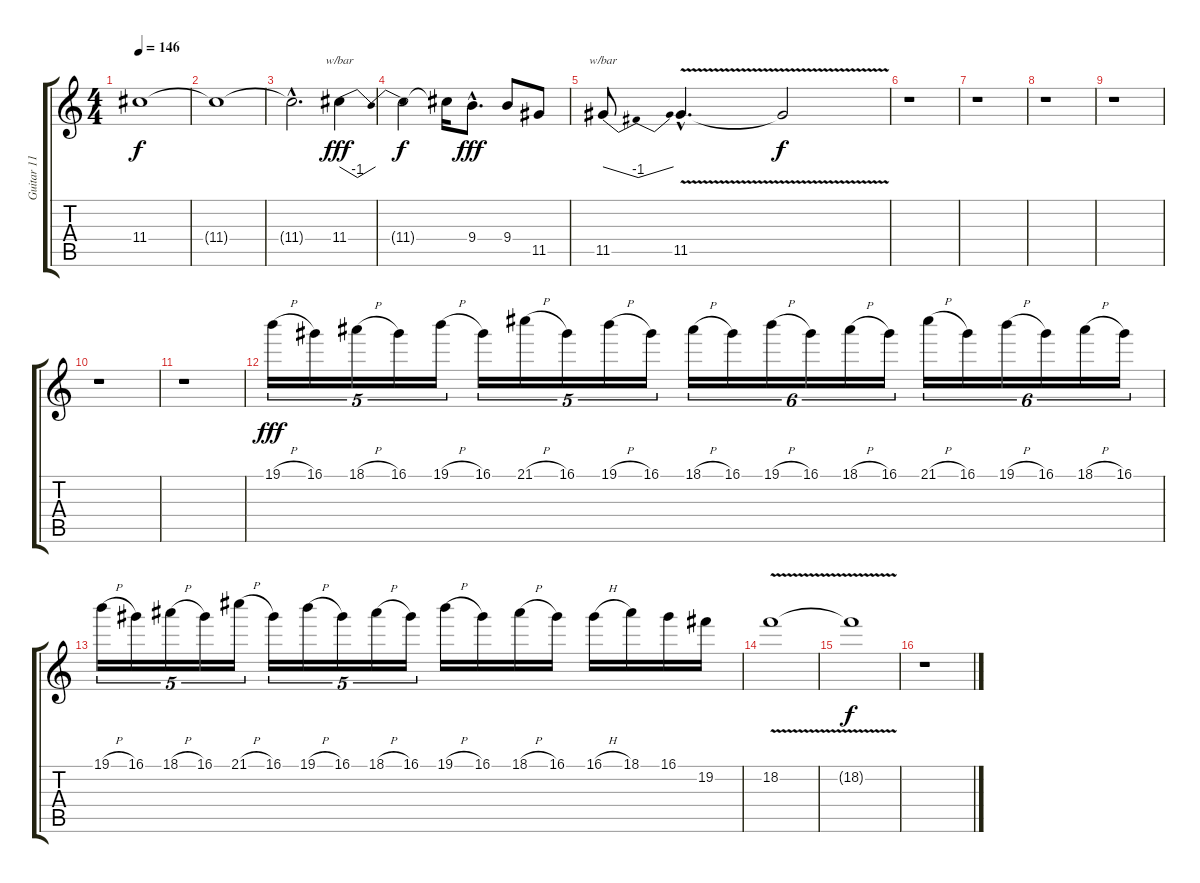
\track ("Guitar 11" "Guitar 11") {instrument distortionguitar}
\staff {score tabs}
\tuning (E4 B3 G3 D3 A2 E2) {hide}
\ts (4 4)
\tempo 146
\clef g2
\ks c
11.4{t}.1{dy f} |
11.4{t}.1 |
11.4{hac t}.2{d} 11.4.4{tbe (dip default 0 0 30 -4 60 0) dy fff} |
11.4{t}.2{dy f} 11.4{t}.16 9.4{hac}.8{d dy fff} 9.4.8 11.5.8 |
11.5.8{tbe (dip default 0 0 30 -4 60 0)} 11.5{v hac}.4{d} 11.5{t}.2{dy f} |
r.1 |
r.1 |
r.1 |
r.1 |
r.1 |
r.1 |
19.1{h}.16{tu (5 4) dy fff} 16.1.16{tu (5 4)} 18.1{h}.16{tu (5 4)} 16.1.16{tu (5 4)} 19.1{h}.16{tu (5 4)} 16.1.16{tu (5 4)} 21.1{h}.16{tu (5 4)} 16.1.16{tu (5 4)} 19.1{h}.16{tu (5 4)} 16.1.16{tu (5 4)} 18.1{h}.16{tu (6 4)} 16.1.16{tu (6 4)} 19.1{h}.16{tu (6 4)} 16.1.16{tu (6 4)} 18.1{h}.16{tu (6 4)} 16.1.16{tu (6 4)} 21.1{h}.16{tu (6 4)} 16.1.16{tu (6 4)} 19.1{h}.16{tu (6 4)} 16.1.16{tu (6 4)} 18.1{h}.16{tu (6 4)} 16.1.16{tu (6 4)} |
19.1{h}.16{tu (5 4)} 16.1.16{tu (5 4)} 18.1{h}.16{tu (5 4)} 16.1.16{tu (5 4)} 21.1{h}.16{tu (5 4)} 16.1.16{tu (5 4)} 19.1{h}.16{tu (5 4)} 16.1.16{tu (5 4)} 18.1{h}.16{tu (5 4)} 16.1.16{tu (5 4)} 19.1{h}.16 16.1.16 18.1{h}.16 16.1.16 16.1{h}.16 18.1.16 16.1.16 19.2.16 |
18.2{v}.1 |
18.2{t}.1{dy f} |
r.1
